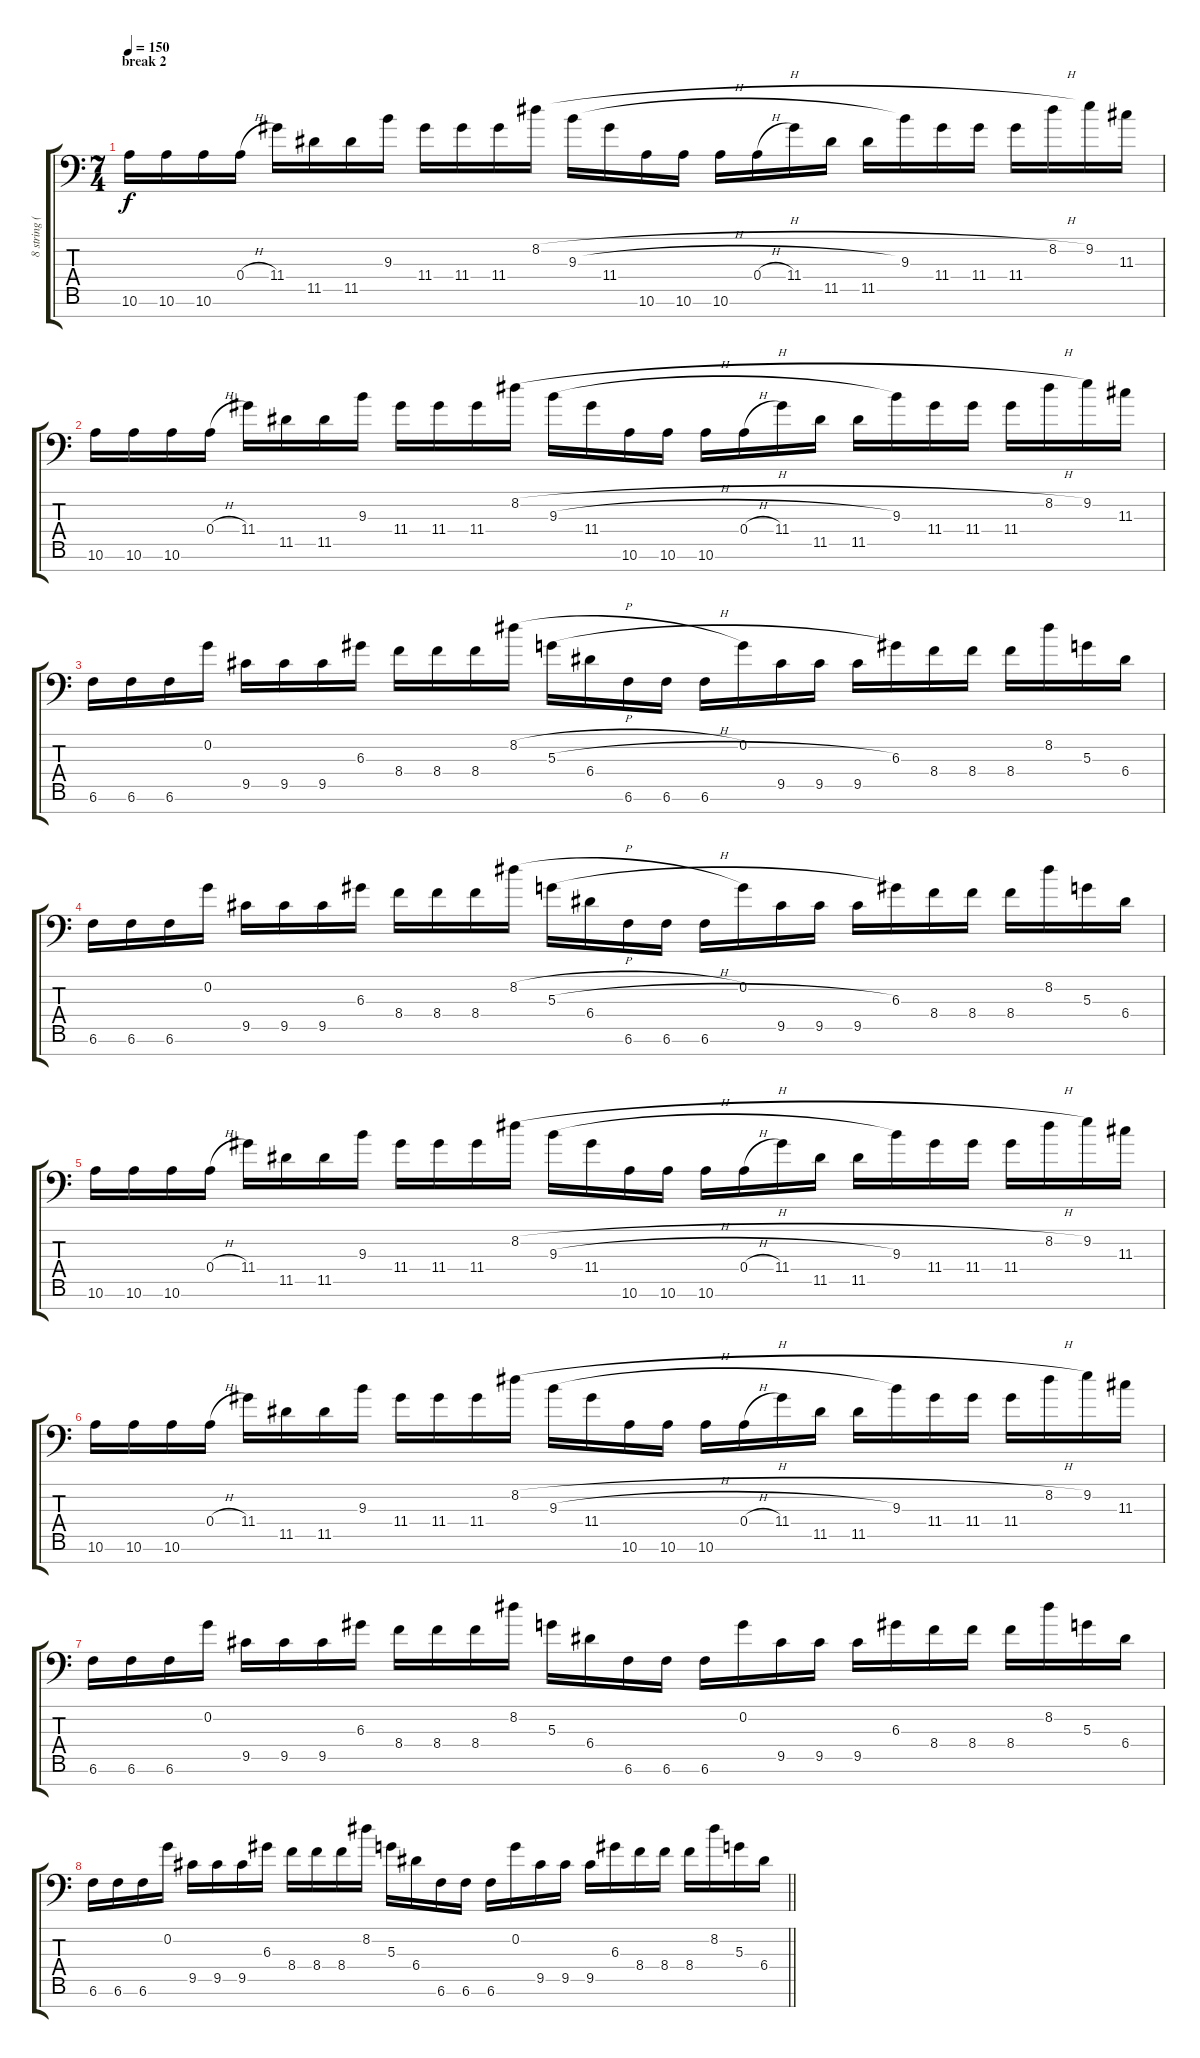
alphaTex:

\track ("8 string (low 7)" "8 string (") {instrument overdrivenguitar}
\staff {score tabs}
\tuning (B3 G3 D3 A2 E2 B1 E1) {hide}
\ts (7 4)
\section ("" "break 2")
\tempo 150
\clef f4
\ks c
10.6.16{dy f} 10.6.16 10.6.16 0.4{h}.16 11.4.16 11.5.16 11.5.16 9.3.16 11.4.16 11.4.16 11.4.16 8.2{h}.16 9.3{h}.16 11.4.16 10.6.16 10.6.16 10.6.16 0.4{h}.16 11.4.16 11.5.16 11.5.16 9.3.16 11.4.16 11.4.16 11.4.16 8.2{h}.16 9.2.16 11.3.16 |
10.6.16 10.6.16 10.6.16 0.4{h}.16 11.4.16 11.5.16 11.5.16 9.3.16 11.4.16 11.4.16 11.4.16 8.2{h}.16 9.3{h}.16 11.4.16 10.6.16 10.6.16 10.6.16 0.4{h}.16 11.4.16 11.5.16 11.5.16 9.3.16 11.4.16 11.4.16 11.4.16 8.2{h}.16 9.2.16 11.3.16 |
6.6.16 6.6.16 6.6.16 0.2.16 9.5.16 9.5.16 9.5.16 6.3.16 8.4.16 8.4.16 8.4.16 8.2{h}.16 5.3{h}.16 6.4.16 6.6.16 6.6.16 6.6.16 0.2.16 9.5.16 9.5.16 9.5.16 6.3.16 8.4.16 8.4.16 8.4.16 8.2.16 5.3.16 6.4.16 |
6.6.16 6.6.16 6.6.16 0.2.16 9.5.16 9.5.16 9.5.16 6.3.16 8.4.16 8.4.16 8.4.16 8.2{h}.16 5.3{h}.16 6.4.16 6.6.16 6.6.16 6.6.16 0.2.16 9.5.16 9.5.16 9.5.16 6.3.16 8.4.16 8.4.16 8.4.16 8.2.16 5.3.16 6.4.16 |
10.6.16 10.6.16 10.6.16 0.4{h}.16 11.4.16 11.5.16 11.5.16 9.3.16 11.4.16 11.4.16 11.4.16 8.2{h}.16 9.3{h}.16 11.4.16 10.6.16 10.6.16 10.6.16 0.4{h}.16 11.4.16 11.5.16 11.5.16 9.3.16 11.4.16 11.4.16 11.4.16 8.2{h}.16 9.2.16 11.3.16 |
10.6.16 10.6.16 10.6.16 0.4{h}.16 11.4.16 11.5.16 11.5.16 9.3.16 11.4.16 11.4.16 11.4.16 8.2{h}.16 9.3{h}.16 11.4.16 10.6.16 10.6.16 10.6.16 0.4{h}.16 11.4.16 11.5.16 11.5.16 9.3.16 11.4.16 11.4.16 11.4.16 8.2{h}.16 9.2.16 11.3.16 |
6.6.16 6.6.16 6.6.16 0.2.16 9.5.16 9.5.16 9.5.16 6.3.16 8.4.16 8.4.16 8.4.16 8.2.16 5.3.16 6.4.16 6.6.16 6.6.16 6.6.16 0.2.16 9.5.16 9.5.16 9.5.16 6.3.16 8.4.16 8.4.16 8.4.16 8.2.16 5.3.16 6.4.16 |
\barLineRight lightlight
6.6.16 6.6.16 6.6.16 0.2.16 9.5.16 9.5.16 9.5.16 6.3.16 8.4.16 8.4.16 8.4.16 8.2.16 5.3.16 6.4.16 6.6.16 6.6.16 6.6.16 0.2.16 9.5.16 9.5.16 9.5.16 6.3.16 8.4.16 8.4.16 8.4.16 8.2.16 5.3.16 6.4.16
